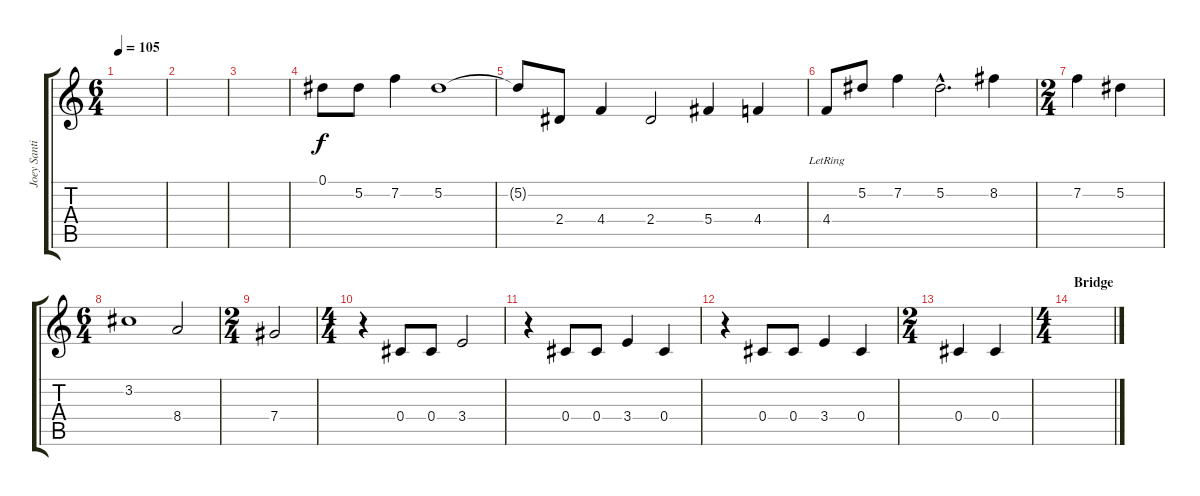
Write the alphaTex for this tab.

\track ("Joey Santiago" "Joey Santi") {instrument electricguitarjazz}
\staff {score tabs}
\tuning (Eb4 Bb3 Gb3 Db3 Ab2 Eb2) {hide}
\ts (6 4)
\tempo 105
\clef g2
\ks c
|
|
|
\section ("" "")
0.1.8 5.2.8 7.2.4 5.2.1 |
5.2{t}.8 2.4.8 4.4.4 2.4.2 5.4.4 4.4.4 |
4.4{lr}.8 5.2.8 7.2.4 5.2{hac}.2{d} 8.2.4 |
\ts (2 4)
7.2.4 5.2.4 |
\ts (6 4)
3.2.1 8.4.2 |
\ts (2 4)
7.4.2 |
\ts (4 4)
r.4 0.4.8 0.4.8 3.4.2 |
r.4 0.4.8 0.4.8 3.4.4 0.4.4 |
r.4 0.4.8 0.4.8 3.4.4 0.4.4 |
\ts (2 4)
0.4.4 0.4.4 |
\ts (4 4)
\section ("" "Bridge")
